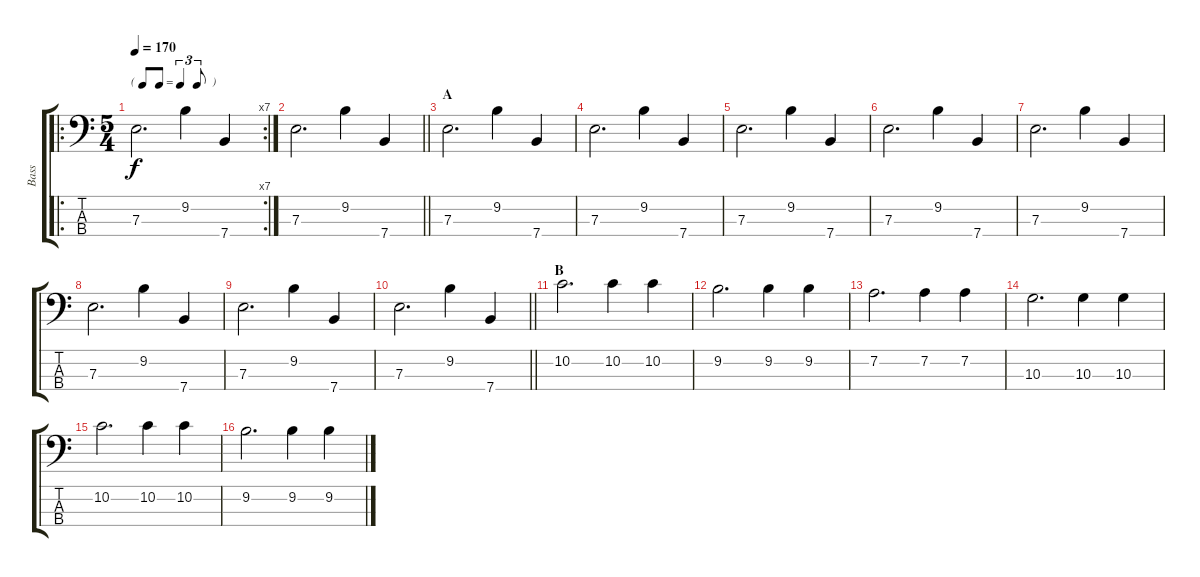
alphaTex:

\track ("Bass" "Bass") {instrument acousticbass}
\staff {score tabs}
\tuning (G2 D2 A1 E1) {hide}
\ro
\rc 7
\ts (5 4)
\tf triplet8th
\tempo 170
\clef f4
\ks c
7.3.2{d dy f instrument acousticbass} 9.2.4 7.4.4 |
\barLineRight lightlight
7.3.2{d} 9.2.4 7.4.4 |
\section ("" "A")
7.3.2{d} 9.2.4 7.4.4 |
7.3.2{d} 9.2.4 7.4.4 |
7.3.2{d} 9.2.4 7.4.4 |
7.3.2{d} 9.2.4 7.4.4 |
7.3.2{d} 9.2.4 7.4.4 |
7.3.2{d} 9.2.4 7.4.4 |
7.3.2{d} 9.2.4 7.4.4 |
\barLineRight lightlight
7.3.2{d} 9.2.4 7.4.4 |
\section ("" "B")
10.2.2{d} 10.2.4 10.2.4 |
9.2.2{d} 9.2.4 9.2.4 |
7.2.2{d} 7.2.4 7.2.4 |
10.3.2{d} 10.3.4 10.3.4 |
10.2.2{d} 10.2.4 10.2.4 |
9.2.2{d} 9.2.4 9.2.4
